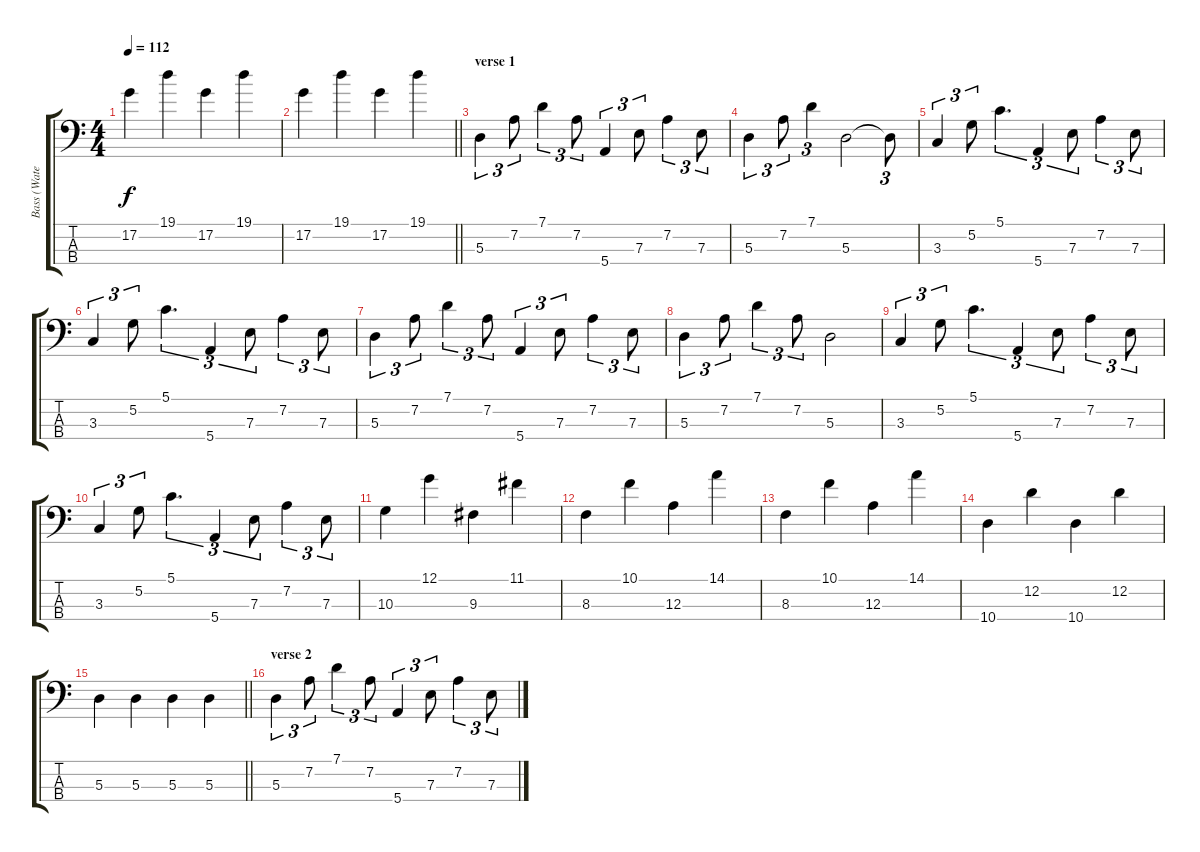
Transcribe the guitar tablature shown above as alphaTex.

\track ("Bass (Waters)" "Bass (Wate") {instrument electricbasspick}
\staff {score tabs}
\tuning (G2 D2 A1 E1) {hide}
\ts (4 4)
\tempo 112
\clef f4
\ks c
17.2.4{dy f instrument electricbasspick} 19.1.4 17.2.4 19.1.4 |
\barLineRight lightlight
17.2.4 19.1.4 17.2.4 19.1.4 |
\section ("" "verse 1")
5.3.4{tu (3 2)} 7.2.8{tu (3 2)} 7.1.4{tu (3 2)} 7.2.8{tu (3 2)} 5.4.4{tu (3 2)} 7.3.8{tu (3 2)} 7.2.4{tu (3 2)} 7.3.8{tu (3 2)} |
5.3.4{tu (3 2)} 7.2.8{tu (3 2)} 7.1.4{tu (3 2)} 5.3.2 5.3{t}.8{tu (3 2)} |
3.3.4{tu (3 2)} 5.2.8{tu (3 2)} 5.1.4{d tu (3 2)} 5.4.4{tu (3 2)} 7.3.8{tu (3 2)} 7.2.4{tu (3 2)} 7.3.8{tu (3 2)} |
3.3.4{tu (3 2)} 5.2.8{tu (3 2)} 5.1.4{d tu (3 2)} 5.4.4{tu (3 2)} 7.3.8{tu (3 2)} 7.2.4{tu (3 2)} 7.3.8{tu (3 2)} |
5.3.4{tu (3 2)} 7.2.8{tu (3 2)} 7.1.4{tu (3 2)} 7.2.8{tu (3 2)} 5.4.4{tu (3 2)} 7.3.8{tu (3 2)} 7.2.4{tu (3 2)} 7.3.8{tu (3 2)} |
5.3.4{tu (3 2)} 7.2.8{tu (3 2)} 7.1.4{tu (3 2)} 7.2.8{tu (3 2)} 5.3.2 |
3.3.4{tu (3 2)} 5.2.8{tu (3 2)} 5.1.4{d tu (3 2)} 5.4.4{tu (3 2)} 7.3.8{tu (3 2)} 7.2.4{tu (3 2)} 7.3.8{tu (3 2)} |
3.3.4{tu (3 2)} 5.2.8{tu (3 2)} 5.1.4{d tu (3 2)} 5.4.4{tu (3 2)} 7.3.8{tu (3 2)} 7.2.4{tu (3 2)} 7.3.8{tu (3 2)} |
10.3.4 12.1.4 9.3.4 11.1.4 |
8.3.4 10.1.4 12.3.4 14.1.4 |
8.3.4 10.1.4 12.3.4 14.1.4 |
10.4.4 12.2.4 10.4.4 12.2.4 |
\barLineRight lightlight
5.3.4 5.3.4 5.3.4 5.3.4 |
\section ("" "verse 2")
5.3.4{tu (3 2)} 7.2.8{tu (3 2)} 7.1.4{tu (3 2)} 7.2.8{tu (3 2)} 5.4.4{tu (3 2)} 7.3.8{tu (3 2)} 7.2.4{tu (3 2)} 7.3.8{tu (3 2)}
